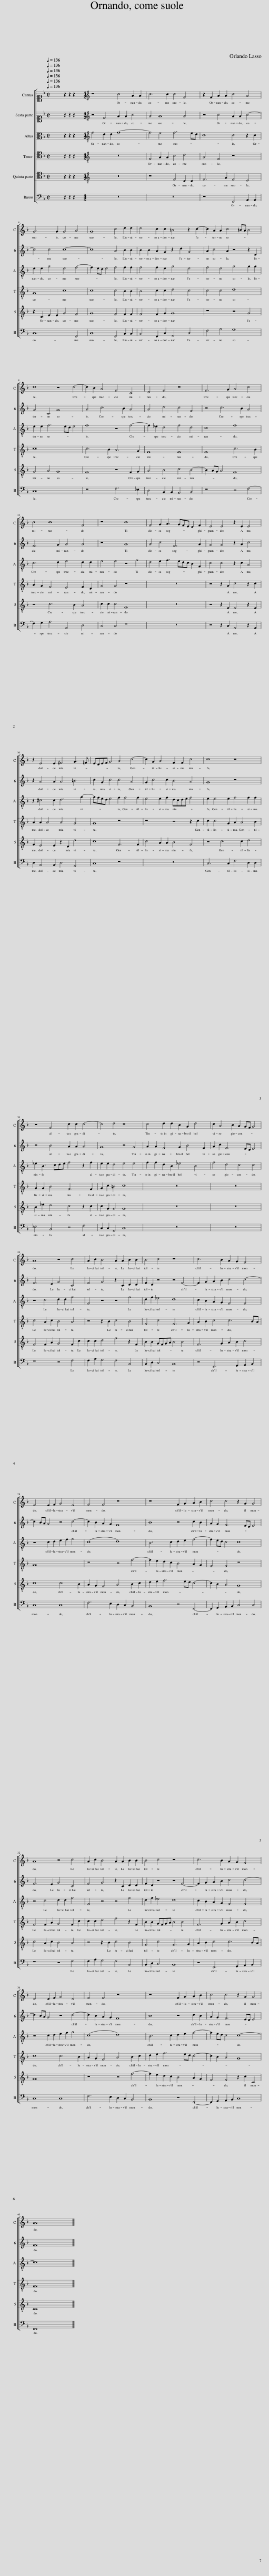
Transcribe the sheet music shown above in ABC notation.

X:1
%%score [ 1 2 3 [ 4 5 ] 6 ]
L:1/8
Q:1/4=136
M:2/2
I:linebreak $
K:F
V:1 alto1
V:2 alto1
V:3 alto
V:4 tenor
V:5 tenor
V:6 bass
V:1
 x8 | z2 z2 z2 x2 |[M:4/2][K:treble] z8 c4 A2 A2 | c6 c2 c4 F4 | z2 F2 A2 A2 c4 A4 |$ %5
 G6 G2 G4 A4 | G8 c4 d2 d2 | d4 c2 c2 =B4 z2 c2- | c2 A2 A2 c4 =BA B4 |$ c8 z4 c4- | %10
 c2 B2 A4 F4 C4 | D4 F4 z8 | F6 G2 A4 c4 |$ c4 c8 F4 | z8 c8 | %15
 F4 G2 A3 GFE D2 F2 | E4 E4 z2 E2 E4 |$ z2 E4 E2 ^F4 G3 =F | EDEF G4 A4 c4- | c2 G2 A4 F2 F2 c4 | %20
 c8 z8 |$ z4 F4 c2 c2 c4- | c4 d4 z8 | c4 d2 d2 B2 G2 d4 | c2 A4 B2 A2 GF G4 |$ %25
 A8 z4 c4 | A2 c2 B4 A2 A2 B2 B2 | B4 c4 z8 | c6 B2 A2 G2 F4 |$ E4 E2 F2 G4 E4 | %30
 F4 F4 z8 | z8 F2 G2 A2 B2 | c4 c4 z2 G2 G4 |$ A8 z4 c4 | A2 c2 B4 A2 A2 B2 B2 | %35
 B4 c4 z8 | c6 B2 A2 G2 F4 |$ E4 E2 F2 G4 E4 | F4 F4 z8 | z8 F2 G2 A2 B2 | %40
 c4 c4 z2 G2 G4 |$ A16 |] %42
V:2
 x8 | z2 z2 z2 x2 |[M:4/2][K:treble] z4 F4 A2 A2 c4 | A4 A8 A4 | z4 c4 A2 A2 c4- |$ %5
 c4 c4 c8- | c8 A4 B2 B2 | B2 B2 A2 G2 z2 d2 G4 | A2 c4 A2 z4 z2 D2 |$ G4 C4 G8 | %10
 A4 c6 B2 A4 | A4 d4 c4 F4 | z4 c6 B2 A4 |$ F6 G2 A4 A4 | z8 A8 | %15
 A4 c4 F6 A2 | G4 G4 z2 A2 c4 |$ z2 A4 A2 A4 =B4 | c2 G2 c4 c4 A4 | G2 c4 c2 B4 A4 | %20
 G8 z8 |$ z4 B4 A2 A2 A4 | G8 z4 G4 | A2 A2 F4 G2 B4 F2 | A2 c2 F6 ED E4 |$ %25
 F6 E2 G4 C4 | F4 G4 z2 C2 D2 D2 | F2 D2 z4 z4 F4- | F2 G2 A2 B2 c4 c4- |$ c2 BA G4 z4 c4- | %30
 c2 B2 A2 G2 F8 | B8 z4 c2 B2 | A2 G2 F6 ED E4 |$ F6 E2 G4 C4 | F4 G4 z2 C2 D2 D2 | %35
 F2 D2 z4 z4 F4- | F2 G2 A2 B2 c4 c4- |$ c2 BA G4 z4 c4- | c2 B2 A2 G2 F8 | B8 z4 c2 B2 | %40
 A2 G2 F6 ED E4 |$ F16 |] %42
V:3
 x8 | z2 z2 z2 x2 |[M:4/2][K:treble-8] f4 d2 d2 f8- | f4 e4 f6 ed | c8 c4 z2 c2 |$ %5
 e2 e2 g4 e4 f4- | f2 ed e4 f4 f2 f2 | f4 f2 e2 g4 e4 | f4 e4 g4 g2 g2 |$ e2 e2 f6 ed e4 | %10
 f8 z4 f4- | f2 _e2 d4 f4 d4 | c8 f8 |$ c6 d2 e4 d2 d2 | e4 e4 z4 f4 | %15
 d4 e2 f3 edc B2 F2 | c4 c4 z2 c2 A4 |$ z2 ^c4 c2 d6 g2- | gfed e4 f2 f4 f2 | e4 e2 f2 dcde f4 | %20
 e2 e4 e2 f4 f2 f2 |$ _e2 B3 cde f4 z2 f2 | e2 e2 d4 e4 e4 | f2 f2 d2 B2 _e4 B4 | f4 d4 c4 c4 |$ %25
 z4 c4 d2 d2 f4 | F4 z4 z4 f4 | d2 f2 _e4 d8 | c2 B2 A2 G2 F4 F4 |$ z4 c2 d2 e2 f2 g4 | %30
 (c8 d8) | B6 c2 d2 e2 f4- | f2 ed c4 c8 |$ z4 c4 d2 d2 f4 | F4 z4 z4 f4 | %35
 d2 f2 _e4 d8 | c2 B2 A2 G2 F4 F4 |$ z4 c2 d2 e2 f2 g4 | (c8 d8) | B6 c2 d2 e2 f4- | %40
 f2 ed c4 c8- |$ c16 |] %42
V:4
 x8 | z2 z2 z2 x2 |[M:4/2][K:treble-8] z16 | F4 A2 A2 c4 d4 | A4 F4 z8 |$ %5
 G8 c8 | c8 c4 B2 B2 | B4 c2 c2 d4 c4 | c4 c4 d8 |$ c16 | %10
 c6 B2 A6 G2 | F8 F8 | F8 c6 B2 |$ A2 G2 F4 E4 F2 D2 | G4 G4 z8 | %15
 z16 | z4 z2 G2 c4 z2 c2 |$ A2 A2 A4 A4 G4 | G8 z8 | z8 z4 z2 c2 | %20
 c2 c4 G2 A2 A4 B2 |$ G2 G2 B4 F6 F2 | G2 c2 =B4 c8 | z16 | z16 |$ %25
 c4 A2 c2 B4 A4 | z4 z2 B2 c4 B4 | F4 c4 F6 G2 | A2 B2 c4 c6 BA |$ G16 | %30
 z8 z4 f4- | f2 e2 d2 c2 B4 A2 G2 | F4 F4 z8 |$ F4 F2 A2 G4 F2 c2 | c2 c2 d4 f4 z2 F2 | %35
 B2 B2 GFGA B4 B4 | F6 G2 A2 B2 c4 |$ c8 c6 B2 | A2 G2 F4 A4 B2 c2 | d2 e2 f6 ed c4- | %40
 c2 B2 A4 G8 |$ F16 |] %42
V:5
 x8 | z2 z2 z2 x2 |[M:4/2][K:treble-8] z16 | z8 F4 D2 D2 | F6 A2 F4 E4 |$ %5
 z2 C2 E2 E2 G4 F4 | G8 F4 F2 F2 | F4 F2 G2 G8 | z8 z4 G4 |$ G4 A4 G8 | %10
 F8 z4 F2 G2 | A4 B4 c4 B4- | B2 AG A4 F8 |$ z4 c6 B2 A4 | c2 c2 c4 F8 | %15
 z16 | z4 z2 E2 E4 z2 E2 |$ F2 E4 E2 z2 D2 d4 | c8 F6 F2 | c4 A2 A2 B4 F4 | %20
 z4 c6 c2 d4 |$ B2 _e2 d4 c4 z2 c2 | c2 G2 G4 G8 | z16 | z16 |$ %25
 F4 F2 A2 G4 F2 c2 | c2 c2 d4 f4 z2 F2 | B2 B2 GFGA B4 B4 | F6 G2 A2 B2 c4 |$ c8 c6 B2 | %30
 A2 G2 F4 A4 B2 c2 | d2 e2 f6 ed c4- | c2 B2 A4 G8 |$ c4 A2 c2 B4 A4 | z4 z2 B2 c4 B4 | %35
 F4 c4 F6 G2 | A2 B2 c4 c6 BA |$ G16 | z8 z4 f4- | f2 e2 d2 c2 B4 A2 G2 | %40
 F4 F4 z2 c2 C4 |$ C16 |] %42
V:6
 x8 | z2 z2 z2 x2 |[M:4/2] z16 | z16 | z8 F,,4 A,,2 A,,2 |$ %5
 C,12 F,,4 | C,8 F,,4 B,,2 B,,2 | B,,4 F,,2 C,2 G,,4 C,4 | F,4 A,4 G,8 |$ C,16 | %10
 z8 F,6 _E,2 | D,4 B,,2 B,,2 A,,4 B,,4 | z8 z4 F,4- |$ F,2 G,2 A,4 A,,4 D,4 | C,4 C,4 z8 | %15
 z16 | z4 z2 C,2 A,,4 z2 A,,2 |$ D,2 A,,4 A,,2 D,4 G,,4 | C,8 z8 | z16 | %20
 C,6 C,2 F,4 D,2 D,2 |$ _E,4 B,,4 z4 F,4 | C,2 C,2 G,,4 C,8 | z16 | z16 |$ %25
 z8 z4 F,4 | F,2 A,2 G,4 F,4 B,,4 | B,,2 D,2 C,4 B,,8 | z4 F,,6 G,,2 A,,2 B,,2 |$ C,8 C,8 | %30
 F,6 E,2 D,2 C,2 B,,4 | B,,8 z4 F,,4- | F,,2 G,,2 A,,2 B,,2 C,4 C,4 |$ z8 z4 F,4 | F,2 A,2 G,4 F,4 B,,4 | %35
 B,,2 D,2 C,4 B,,8 | z4 F,,6 G,,2 A,,2 B,,2 |$ C,8 C,8 | F,6 E,2 D,2 C,2 B,,4 | B,,8 z4 F,,4- | %40
 F,,2 G,,2 A,,2 B,,2 C,8 |$ F,,16 |] %42
